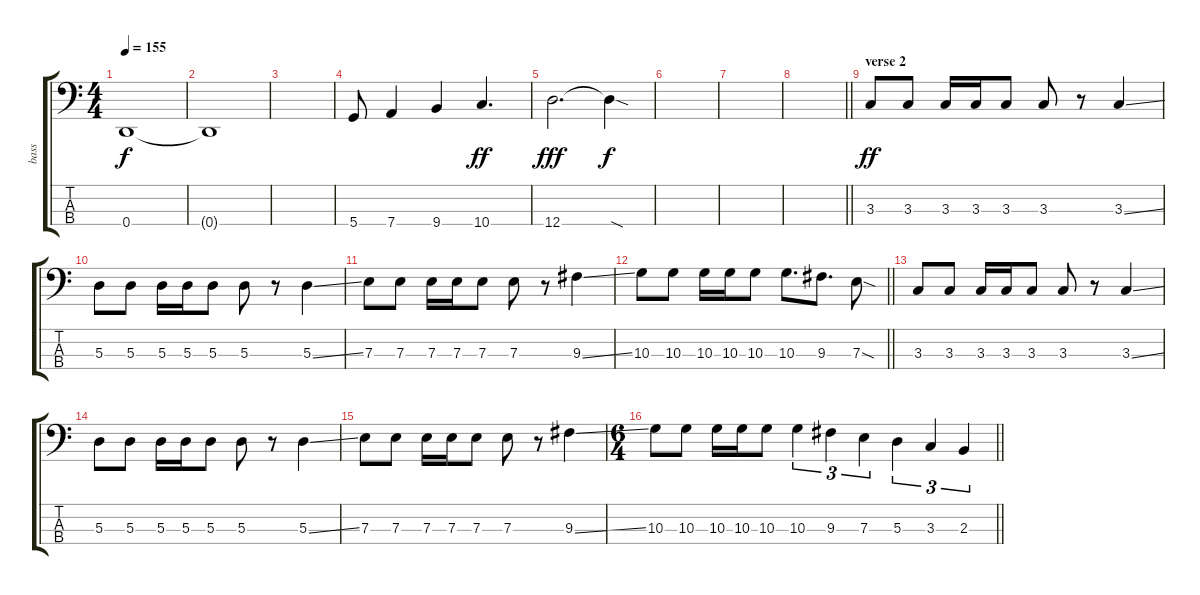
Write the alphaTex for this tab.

\track ("bass" "bass") {instrument electricbassfinger}
\staff {score tabs}
\tuning (G2 D2 A1 D1) {hide}
\ts (4 4)
\tempo 155
\clef f4
\ks c
0.4{t}.1{dy f} |
0.4{t}.1 |
|
5.4.8 7.4.4 9.4.4 10.4.4{d dy ff} |
12.4.2{d dy fff} 12.4{sod t}.4{dy f} |
|
|
\barLineRight lightlight
|
\section ("" "verse 2")
3.3.8{dy ff} 3.3.8 3.3.16 3.3.16 3.3.8 3.3.8 r.8 3.3{ss}.4 |
5.3.8 5.3.8 5.3.16 5.3.16 5.3.8 5.3.8 r.8 5.3{ss}.4 |
7.3.8 7.3.8 7.3.16 7.3.16 7.3.8 7.3.8 r.8 9.3{ss}.4 |
\barLineRight lightlight
10.3.8 10.3.8 10.3.16 10.3.16 10.3.8 10.3.8{d} 9.3.8{d} 7.3{sod}.8 |
3.3.8 3.3.8 3.3.16 3.3.16 3.3.8 3.3.8 r.8 3.3{ss}.4 |
5.3.8 5.3.8 5.3.16 5.3.16 5.3.8 5.3.8 r.8 5.3{ss}.4 |
7.3.8 7.3.8 7.3.16 7.3.16 7.3.8 7.3.8 r.8 9.3{ss}.4 |
\ts (6 4)
\barLineRight lightlight
10.3.8 10.3.8 10.3.16 10.3.16 10.3.8 10.3.4{tu (3 2)} 9.3.4{tu (3 2)} 7.3.4{tu (3 2)} 5.3.4{tu (3 2)} 3.3.4{tu (3 2)} 2.3.4{tu (3 2)}
